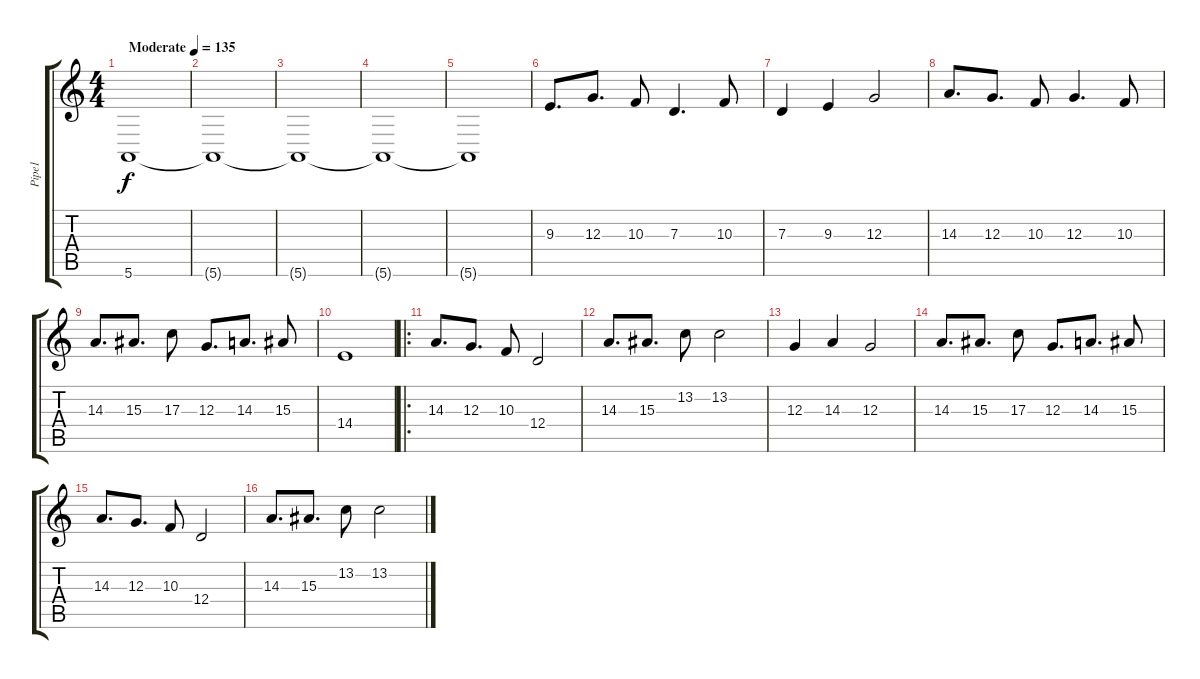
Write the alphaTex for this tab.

\track ("Pipe1" "Pipe1") {instrument altosax}
\staff {score tabs}
\tuning (E4 B3 G3 D3 A2 E2) {hide}
\ts (4 4)
\tempo (135 "Moderate")
\clef g2
\ks c
5.6.1{dy f instrument altosax} |
5.6{t}.1 |
5.6{t}.1 |
5.6{t}.1 |
5.6{t}.1 |
9.3.8{d} 12.3.8{d} 10.3.8 7.3.4{d} 10.3.8 |
7.3.4 9.3.4 12.3.2 |
14.3.8{d} 12.3.8{d} 10.3.8 12.3.4{d} 10.3.8 |
14.3.8{d} 15.3.8{d} 17.3.8 12.3.8{d} 14.3.8{d} 15.3.8 |
14.4.1 |
\ro
14.3.8{d} 12.3.8{d} 10.3.8 12.4.2 |
14.3.8{d} 15.3.8{d} 13.2.8 13.2.2 |
12.3.4 14.3.4 12.3.2 |
14.3.8{d} 15.3.8{d} 17.3.8 12.3.8{d} 14.3.8{d} 15.3.8 |
14.3.8{d} 12.3.8{d} 10.3.8 12.4.2 |
14.3.8{d} 15.3.8{d} 13.2.8 13.2.2
